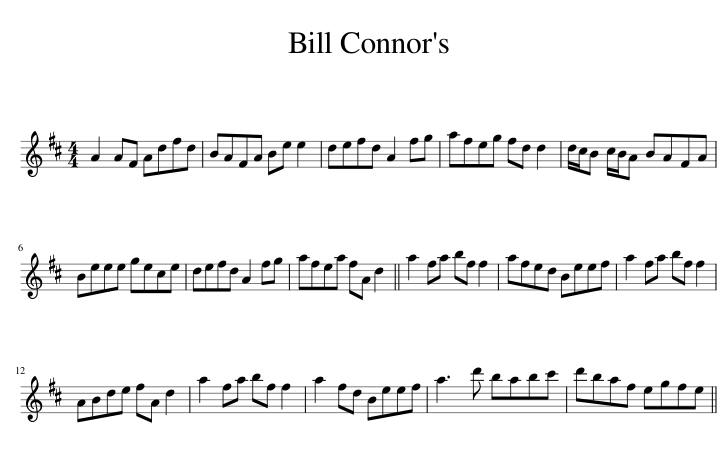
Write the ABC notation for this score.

X:1
L:1/8
M:4/4
I:linebreak $
K:D
V:1 treble
V:1
 A2 AF Adfd | BAFA Be e2 | defd A2 fg | afeg fd d2 | d/c/B c/B/A BAFA |$ %5
 Beee gece | defd A2 fg | afea fA d2 || a2 fa bf f2 | afed Beef | %10
 a2 fa bf f2 |$ ABde fA d2 | a2 fa bf f2 | a2 fd Beef | a3 d' babc' | %15
 d'baf egfe || %16
